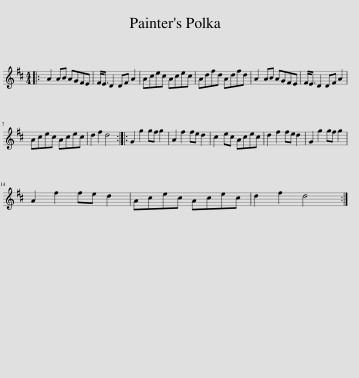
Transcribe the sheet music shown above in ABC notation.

X:1
L:1/8
M:4/4
I:linebreak $
K:D
V:1 treble
V:1
|: A2 AB AGFE | F<E D2 DF A2 | Acec Acec | Adfd Adfd | A2 AB AGFE | %5
 F<E D2 DF A2 |$ Acec Acec | d2 f2 d4 :: G2 g2 gf g2 | A2 f2 fe d2 | %10
 c2 ec Acec | d2 f2 fe d2 | G2 g2 gf g2 |$ A2 f2 fe d2 | Acec Acec | %15
 d2 f2 d4 :| %16
